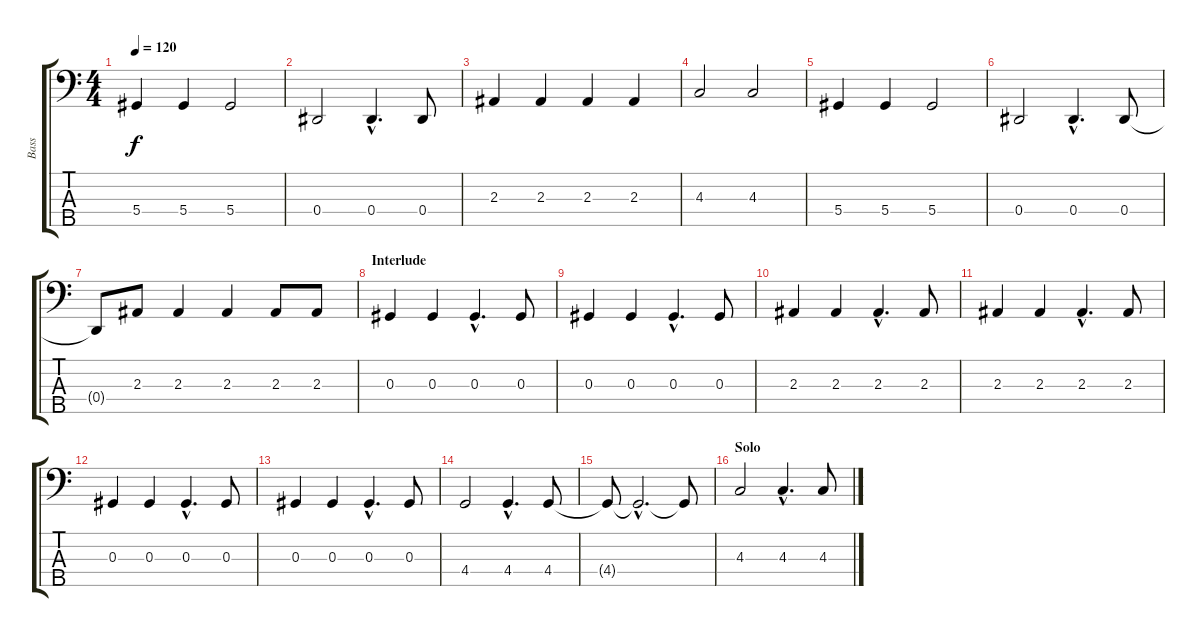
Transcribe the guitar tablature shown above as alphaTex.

\track ("Bass" "Bass") {instrument electricbasspick}
\staff {score tabs}
\tuning (Gb2 Db2 Ab1 Eb1 Bb0) {hide}
\ts (4 4)
\tempo 120
\clef f4
\ks c
5.4.4{dy f} 5.4.4 5.4.2 |
0.4.2 0.4{hac}.4{d} 0.4.8 |
2.3.4 2.3.4 2.3.4 2.3.4 |
4.3.2 4.3.2 |
5.4.4 5.4.4 5.4.2 |
0.4.2 0.4{hac}.4{d} 0.4.8 |
0.4{t}.8 2.3.8 2.3.4 2.3.4 2.3.8 2.3.8 |
\section ("" "Interlude")
0.3.4 0.3.4 0.3{hac}.4{d} 0.3.8 |
0.3.4 0.3.4 0.3{hac}.4{d} 0.3.8 |
2.3.4 2.3.4 2.3{hac}.4{d} 2.3.8 |
2.3.4 2.3.4 2.3{hac}.4{d} 2.3.8 |
0.3.4 0.3.4 0.3{hac}.4{d} 0.3.8 |
0.3.4 0.3.4 0.3{hac}.4{d} 0.3.8 |
4.4.2 4.4{hac}.4{d} 4.4.8 |
4.4{t}.8 4.4{hac t}.2{d} 4.4{t}.8 |
\section ("" "Solo")
4.3.2 4.3{hac}.4{d} 4.3.8
